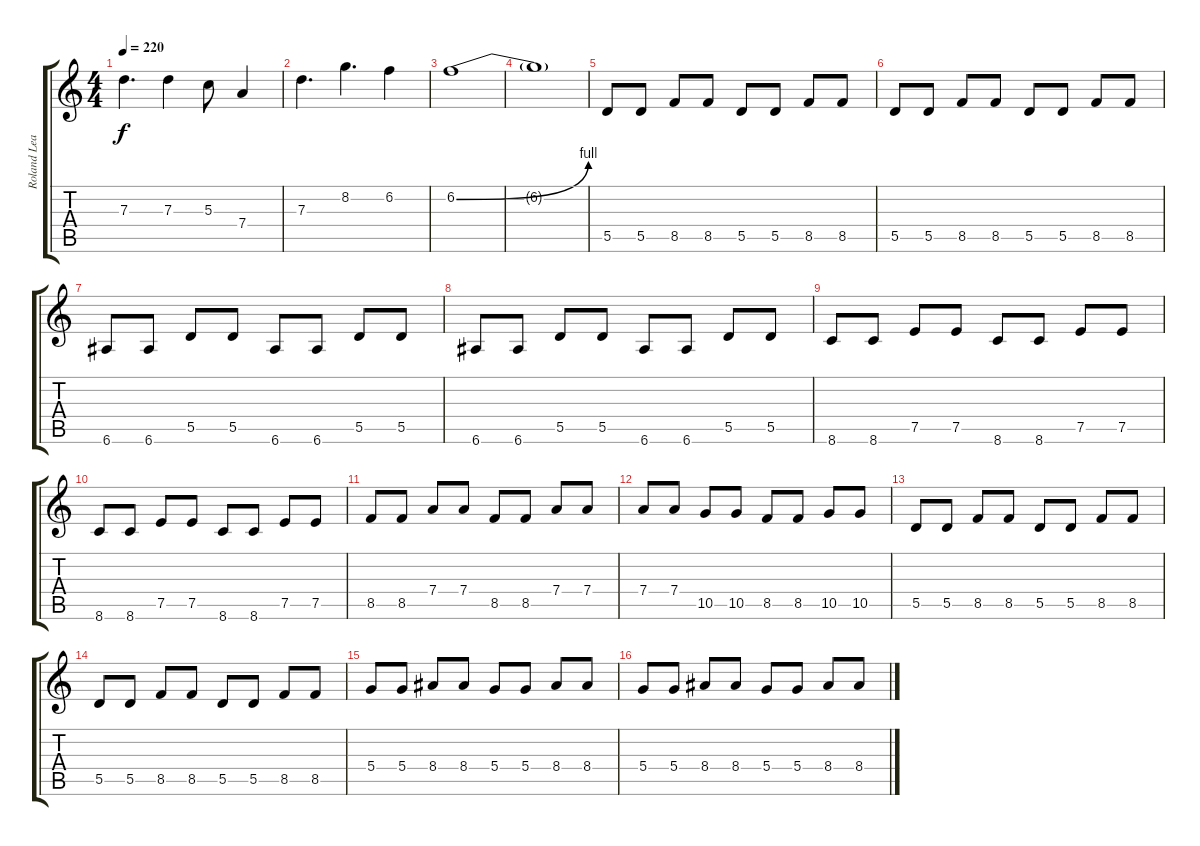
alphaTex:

\track ("Roland Lead" "Roland Lea") {instrument distortionguitar}
\staff {score tabs}
\tuning (E4 B3 G3 D3 A2 E2) {hide}
\ts (4 4)
\tempo 220
\clef g2
\ks c
7.3.4{d dy f} 7.3.4 5.3.8 7.4.4 |
7.3.4{d} 8.2.4{d} 6.2.4 |
6.2{be (bend 0 0 60 4)}.1 |
6.2{t}.1 |
5.5.8{instrument distortionguitar} 5.5.8 8.5.8 8.5.8 5.5.8 5.5.8 8.5.8 8.5.8 |
5.5.8 5.5.8 8.5.8 8.5.8 5.5.8 5.5.8 8.5.8 8.5.8 |
6.6.8 6.6.8 5.5.8 5.5.8 6.6.8 6.6.8 5.5.8 5.5.8 |
6.6.8 6.6.8 5.5.8 5.5.8 6.6.8 6.6.8 5.5.8 5.5.8 |
8.6.8 8.6.8 7.5.8 7.5.8 8.6.8 8.6.8 7.5.8 7.5.8 |
8.6.8 8.6.8 7.5.8 7.5.8 8.6.8 8.6.8 7.5.8 7.5.8 |
8.5.8 8.5.8 7.4.8 7.4.8 8.5.8 8.5.8 7.4.8 7.4.8 |
7.4.8 7.4.8 10.5.8 10.5.8 8.5.8 8.5.8 10.5.8 10.5.8 |
5.5.8 5.5.8 8.5.8 8.5.8 5.5.8 5.5.8 8.5.8 8.5.8 |
5.5.8 5.5.8 8.5.8 8.5.8 5.5.8 5.5.8 8.5.8 8.5.8 |
5.4.8 5.4.8 8.4.8 8.4.8 5.4.8 5.4.8 8.4.8 8.4.8 |
5.4.8 5.4.8 8.4.8 8.4.8 5.4.8 5.4.8 8.4.8 8.4.8
